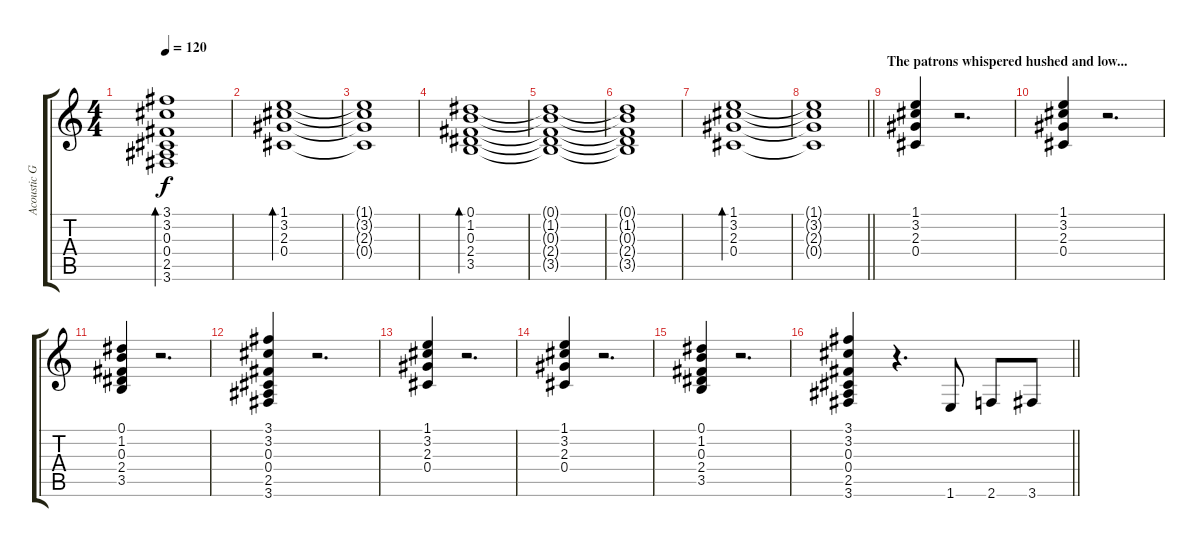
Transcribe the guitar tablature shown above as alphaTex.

\track ("Acoustic Guitar (Lizard Lazario)" "Acoustic G") {instrument acousticguitarsteel}
\staff {score tabs}
\tuning (Eb4 Bb3 Gb3 Db3 Ab2 Eb2) {hide}
\ts (4 4)
\tempo 120
\clef g2
\ks c
(3.1 3.2 0.3 0.4 2.5 3.6).1{bd 120 dy f} |
(1.1 3.2 2.3 0.4).1{bd 120} |
(1.1{t} 3.2{t} 2.3{t} 0.4{t}).1 |
(0.1 1.2 0.3 2.4 3.5).1{bd 120} |
(0.1{t} 1.2{t} 0.3{t} 2.4{t} 3.5{t}).1 |
(0.1{t} 1.2{t} 0.3{t} 2.4{t} 3.5{t}).1 |
(1.1 3.2 2.3 0.4).1{bd 120} |
\barLineRight lightlight
(1.1{t} 3.2{t} 2.3{t} 0.4{t}).1 |
\section ("" "The patrons whispered hushed and low...")
(1.1 3.2 2.3 0.4).4 r.2{d} |
(1.1 3.2 2.3 0.4).4 r.2{d} |
(0.1 1.2 0.3 2.4 3.5).4 r.2{d} |
(3.1 3.2 0.3 0.4 2.5 3.6).4 r.2{d} |
(1.1 3.2 2.3 0.4).4 r.2{d} |
(1.1 3.2 2.3 0.4).4 r.2{d} |
(0.1 1.2 0.3 2.4 3.5).4 r.2{d} |
\barLineRight lightlight
(3.1 3.2 0.3 0.4 2.5 3.6).4 r.4{d} 1.6.8 2.6.8 3.6.8
